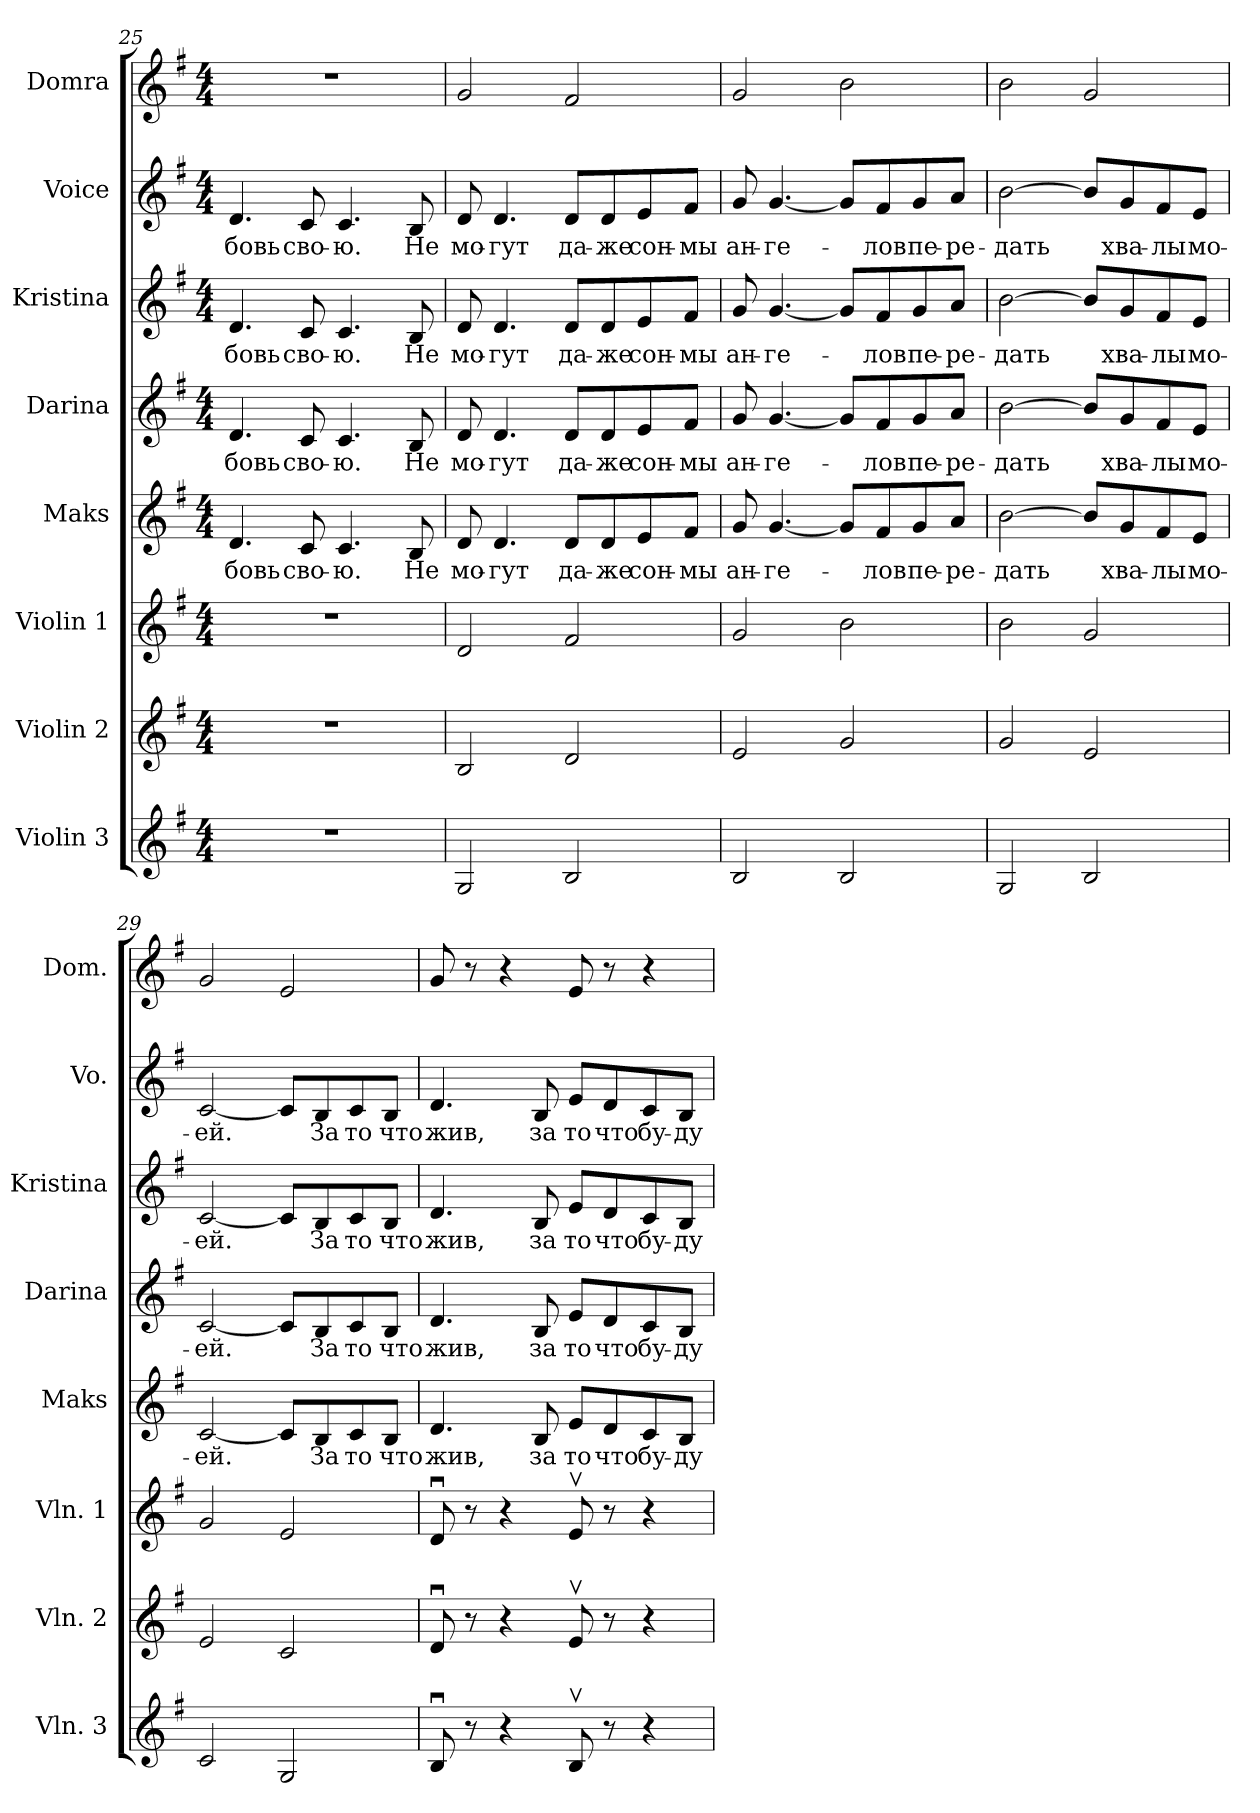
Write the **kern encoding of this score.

**kern	**kern	**kern	**kern	**text	**kern	**text	**kern	**text	**kern	**text	**kern
*part8	*part7	*part6	*part5	*part5	*part4	*part4	*part3	*part3	*part2	*part2	*part1
*staff8	*staff7	*staff6	*staff5	*staff5	*staff4	*staff4	*staff3	*staff3	*staff2	*staff2	*staff1
*I"Violin 3	*I"Violin 2	*I"Violin 1	*I"Maks	*	*I"Darina	*	*I"Kristina	*	*I"Voice	*	*I"Domra
*I'Vln. 3	*I'Vln. 2	*I'Vln. 1	*I'Maks	*	*I'Darina	*	*I'Kristina	*	*I'Vo.	*	*I'Dom.
*clefG2	*clefG2	*clefG2	*clefG2	*	*clefG2	*	*clefG2	*	*clefG2	*	*clefG2
*k[f#]	*k[f#]	*k[f#]	*k[f#]	*	*k[f#]	*	*k[f#]	*	*k[f#]	*	*k[f#]
*M4/4	*M4/4	*M4/4	*M4/4	*	*M4/4	*	*M4/4	*	*M4/4	*	*M4/4
=25	=25	=25	=25	=25	=25	=25	=25	=25	=25	=25	=25
!	!	!	!	!LO:LY:b	!	!LO:LY:b	!	!LO:LY:b	!	!LO:LY:b	!
1r	1r	1r	4.d/	-бовь	4.d/	-бовь	4.d/	-бовь	4.d/	-бовь	1r
!	!	!	!	!LO:LY:b	!	!LO:LY:b	!	!LO:LY:b	!	!LO:LY:b	!
.	.	.	8c/	сво-	8c/	сво-	8c/	сво-	8c/	сво-	.
!	!	!	!	!LO:LY:b	!	!LO:LY:b	!	!LO:LY:b	!	!LO:LY:b	!
.	.	.	4.c/	-ю.	4.c/	-ю.	4.c/	-ю.	4.c/	-ю.	.
!	!	!	!	!LO:LY:b	!	!LO:LY:b	!	!LO:LY:b	!	!LO:LY:b	!
.	.	.	8B/	Не	8B/	Не	8B/	Не	8B/	Не	.
=26	=26	=26	=26	=26	=26	=26	=26	=26	=26	=26	=26
!	!	!	!	!LO:LY:b	!	!LO:LY:b	!	!LO:LY:b	!	!LO:LY:b	!
2G/	2B/	2d/	8d/	мо-	8d/	мо-	8d/	мо-	8d/	мо-	2g/
!	!	!	!	!LO:LY:b	!	!LO:LY:b	!	!LO:LY:b	!	!LO:LY:b	!
.	.	.	4.d/	-гут	4.d/	-гут	4.d/	-гут	4.d/	-гут	.
!	!	!	!	!LO:LY:b	!	!LO:LY:b	!	!LO:LY:b	!	!LO:LY:b	!
2B/	2d/	2f#/	8d/L	да-	8d/L	да-	8d/L	да-	8d/L	да-	2f#/
!	!	!	!	!LO:LY:b	!	!LO:LY:b	!	!LO:LY:b	!	!LO:LY:b	!
.	.	.	8d/	-же	8d/	-же	8d/	-же	8d/	-же	.
!	!	!	!	!LO:LY:b	!	!LO:LY:b	!	!LO:LY:b	!	!LO:LY:b	!
.	.	.	8e/	сон-	8e/	сон-	8e/	сон-	8e/	сон-	.
!	!	!	!	!LO:LY:b	!	!LO:LY:b	!	!LO:LY:b	!	!LO:LY:b	!
.	.	.	8f#/J	-мы	8f#/J	-мы	8f#/J	-мы	8f#/J	-мы	.
!!LO:PB:g=z
=27	=27	=27	=27	=27	=27	=27	=27	=27	=27	=27	=27
!	!	!	!	!LO:LY:b	!	!LO:LY:b	!	!LO:LY:b	!	!LO:LY:b	!
2B/	2e/	2g/	8g/	ан-	8g/	ан-	8g/	ан-	8g/	ан-	2g/
!	!	!	!	!LO:LY:b	!	!LO:LY:b	!	!LO:LY:b	!	!LO:LY:b	!
.	.	.	[4.g/	-ге-	[4.g/	-ге-	[4.g/	-ге-	[4.g/	-ге-	.
2B/	2g/	2b\	8g/L]	.	8g/L]	.	8g/L]	.	8g/L]	.	2b\
!	!	!	!	!LO:LY:b	!	!LO:LY:b	!	!LO:LY:b	!	!LO:LY:b	!
.	.	.	8f#/	-лов	8f#/	-лов	8f#/	-лов	8f#/	-лов	.
!	!	!	!	!LO:LY:b	!	!LO:LY:b	!	!LO:LY:b	!	!LO:LY:b	!
.	.	.	8g/	пе-	8g/	пе-	8g/	пе-	8g/	пе-	.
!	!	!	!	!LO:LY:b	!	!LO:LY:b	!	!LO:LY:b	!	!LO:LY:b	!
.	.	.	8a/J	-ре-	8a/J	-ре-	8a/J	-ре-	8a/J	-ре-	.
=28	=28	=28	=28	=28	=28	=28	=28	=28	=28	=28	=28
!	!	!	!	!LO:LY:b	!	!LO:LY:b	!	!LO:LY:b	!	!LO:LY:b	!
2G/	2g/	2b\	[2b\	-дать	[2b\	-дать	[2b\	-дать	[2b\	-дать	2b\
2B/	2e/	2g/	8b/L]	.	8b/L]	.	8b/L]	.	8b/L]	.	2g/
!	!	!	!	!LO:LY:b	!	!LO:LY:b	!	!LO:LY:b	!	!LO:LY:b	!
.	.	.	8g/	хва-	8g/	хва-	8g/	хва-	8g/	хва-	.
!	!	!	!	!LO:LY:b	!	!LO:LY:b	!	!LO:LY:b	!	!LO:LY:b	!
.	.	.	8f#/	-лы	8f#/	-лы	8f#/	-лы	8f#/	-лы	.
!	!	!	!	!LO:LY:b	!	!LO:LY:b	!	!LO:LY:b	!	!LO:LY:b	!
.	.	.	8e/J	мо-	8e/J	мо-	8e/J	мо-	8e/J	мо-	.
=29	=29	=29	=29	=29	=29	=29	=29	=29	=29	=29	=29
!	!	!	!	!LO:LY:b	!	!LO:LY:b	!	!LO:LY:b	!	!LO:LY:b	!
2c/	2e/	2g/	[2c/	-ей.	[2c/	-ей.	[2c/	-ей.	[2c/	-ей.	2g/
2G/	2c/	2e/	8c/L]	.	8c/L]	.	8c/L]	.	8c/L]	.	2e/
!	!	!	!	!LO:LY:b	!	!LO:LY:b	!	!LO:LY:b	!	!LO:LY:b	!
.	.	.	8B/	За	8B/	За	8B/	За	8B/	За	.
!	!	!	!	!LO:LY:b	!	!LO:LY:b	!	!LO:LY:b	!	!LO:LY:b	!
.	.	.	8c/	то	8c/	то	8c/	то	8c/	то	.
!	!	!	!	!LO:LY:b	!	!LO:LY:b	!	!LO:LY:b	!	!LO:LY:b	!
.	.	.	8B/J	что	8B/J	что	8B/J	что	8B/J	что	.
!!LO:PB:g=z
=30	=30	=30	=30	=30	=30	=30	=30	=30	=30	=30	=30
!	!	!	!	!LO:LY:b	!	!LO:LY:b	!	!LO:LY:b	!	!LO:LY:b	!
8Bu/	8du/	8du/	4.d/	жив,	4.d/	жив,	4.d/	жив,	4.d/	жив,	8g/
8r	8r	8r	.	.	.	.	.	.	.	.	8r
4r	4r	4r	.	.	.	.	.	.	.	.	4r
!	!	!	!	!LO:LY:b	!	!LO:LY:b	!	!LO:LY:b	!	!LO:LY:b	!
.	.	.	8B/	за	8B/	за	8B/	за	8B/	за	.
!	!	!	!	!LO:LY:b	!	!LO:LY:b	!	!LO:LY:b	!	!LO:LY:b	!
8Bv/	8ev/	8ev/	8e/L	то	8e/L	то	8e/L	то	8e/L	то	8e/
!	!	!	!	!LO:LY:b	!	!LO:LY:b	!	!LO:LY:b	!	!LO:LY:b	!
8r	8r	8r	8d/	что	8d/	что	8d/	что	8d/	что	8r
!	!	!	!	!LO:LY:b	!	!LO:LY:b	!	!LO:LY:b	!	!LO:LY:b	!
4r	4r	4r	8c/	бу-	8c/	бу-	8c/	бу-	8c/	бу-	4r
!	!	!	!	!LO:LY:b	!	!LO:LY:b	!	!LO:LY:b	!	!LO:LY:b	!
.	.	.	8B/J	-ду	8B/J	-ду	8B/J	-ду	8B/J	-ду	.
=	=	=	=	=	=	=	=	=	=	=	=
*-	*-	*-	*-	*-	*-	*-	*-	*-	*-	*-	*-
